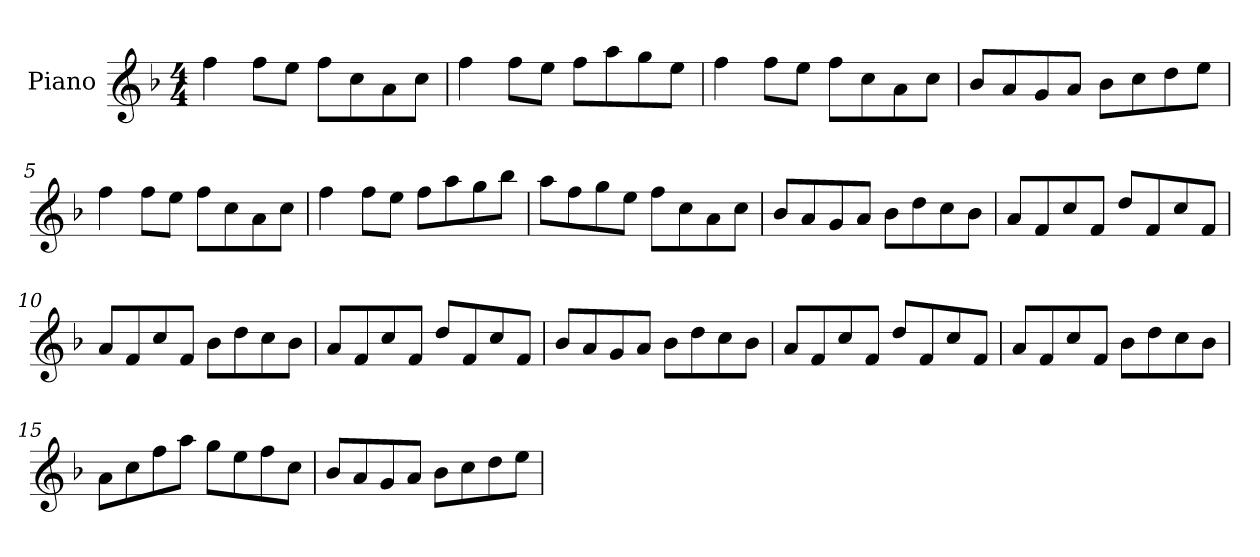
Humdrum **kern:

**kern
*part1
*staff1
*I"Piano
*I'Pno
*clefG2
*k[b-]
*F:
*M4/4
=1
4ff\
8ff\L
8ee\J
8ff\L
8cc\
8a\
8cc\J
=2
4ff\
8ff\L
8ee\J
8ff\L
8aa\
8gg\
8ee\J
=3
4ff\
8ff\L
8ee\J
8ff\L
8cc\
8a\
8cc\J
=4
8b-/L
8a/
8g/
8a/J
8b-\L
8cc\
8dd\
8ee\J
=5
4ff\
8ff\L
8ee\J
8ff\L
8cc\
8a\
8cc\J
=6
4ff\
8ff\L
8ee\J
8ff\L
8aa\
8gg\
8bb-\J
=7
8aa\L
8ff\
8gg\
8ee\J
8ff\L
8cc\
8a\
8cc\J
=8
8b-/L
8a/
8g/
8a/J
8b-\L
8dd\
8cc\
8b-\J
=9
8a/L
8f/
8cc/
8f/J
8dd/L
8f/
8cc/
8f/J
=10
8a/L
8f/
8cc/
8f/J
8b-\L
8dd\
8cc\
8b-\J
=11
8a/L
8f/
8cc/
8f/J
8dd/L
8f/
8cc/
8f/J
=12
8b-/L
8a/
8g/
8a/J
8b-\L
8dd\
8cc\
8b-\J
=13
8a/L
8f/
8cc/
8f/J
8dd/L
8f/
8cc/
8f/J
=14
8a/L
8f/
8cc/
8f/J
8b-\L
8dd\
8cc\
8b-\J
=15
8a\L
8cc\
8ff\
8aa\J
8gg\L
8ee\
8ff\
8cc\J
=16
8b-/L
8a/
8g/
8a/J
8b-\L
8cc\
8dd\
8ee\J
=
*-
